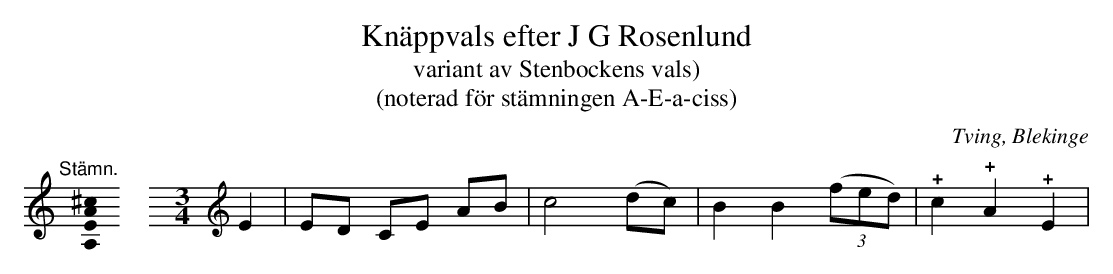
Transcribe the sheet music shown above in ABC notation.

X:1
T:Knäppvals efter J G Rosenlund
T:variant av Stenbockens vals)
T:(noterad för stämningen A-E-a-ciss)
O:Tving, Blekinge
L:1/4
U:o=+open+
M:none
K:C
"@-20,30 Stämn."[A,EA^c]0 \
[M:3/4]\
[K:C clef=treble]\
E | E/D/ C/E/ A/B/ | c2 (d/c/) | B B ((3f/e/d/) | !+!c !+!A !+!E |
